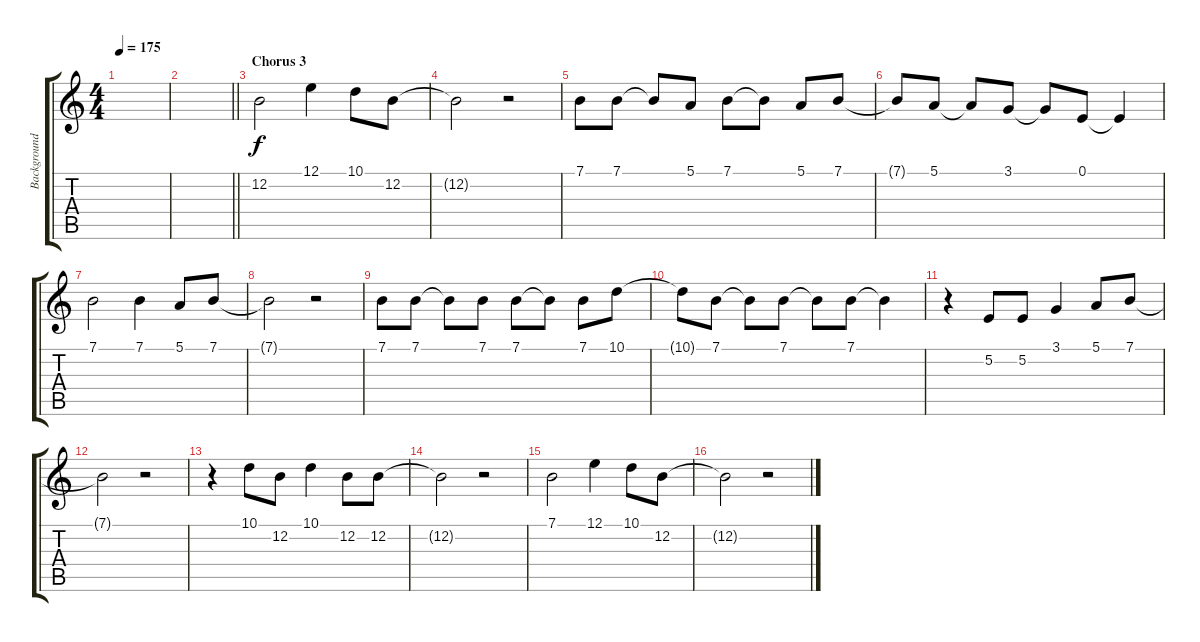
\track ("Background Vocals" "Background") {instrument choiraahs}
\staff {score tabs}
\tuning (E4 B3 G3 D3 A2 E2) {hide}
\ts (4 4)
\tempo 175
\clef g2
\ks c
|
\barLineRight lightlight
|
\section ("" "Chorus 3")
12.2.2 12.1.4 10.1.8 12.2.8 |
12.2{t}.2 r.2 |
7.1.8 7.1.8 7.1{t}.8 5.1.8 7.1.8 7.1{t}.8 5.1.8 7.1.8 |
7.1{t}.8 5.1.8 5.1{t}.8 3.1.8 3.1{t}.8 0.1.8 0.1{t}.4 |
7.1.2 7.1.4 5.1.8 7.1.8 |
7.1{t}.2 r.2 |
7.1.8 7.1.8 7.1{t}.8 7.1.8 7.1.8 7.1{t}.8 7.1.8 10.1.8 |
10.1{t}.8 7.1.8 7.1{t}.8 7.1.8 7.1{t}.8 7.1.8 7.1{t}.4 |
r.4 5.2.8 5.2.8 3.1.4 5.1.8 7.1.8 |
7.1{t}.2 r.2 |
r.4 10.1.8 12.2.8 10.1.4 12.2.8 12.2.8 |
12.2{t}.2 r.2 |
7.1.2 12.1.4 10.1.8 12.2.8 |
12.2{t}.2 r.2
